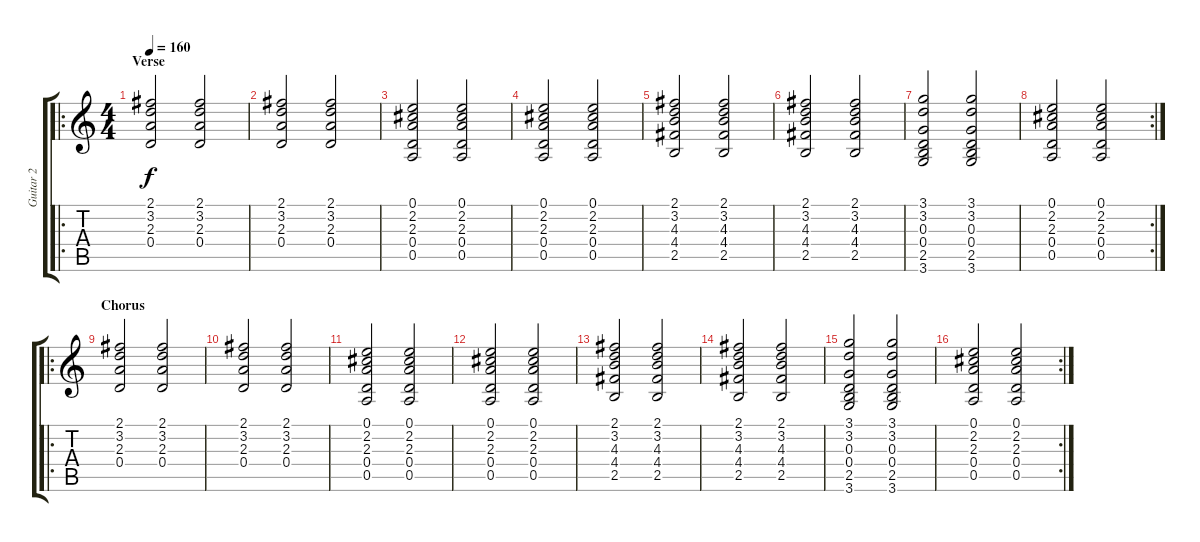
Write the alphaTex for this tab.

\track ("Guitar 2" "Guitar 2") {instrument acousticguitarnylon}
\staff {score tabs}
\tuning (E4 B3 G3 D3 A2 E2) {hide}
\ro
\ts (4 4)
\section ("" "Verse")
\tempo 160
\clef g2
\ks c
(2.1 3.2 2.3 0.4).2{dy f} (2.1 3.2 2.3 0.4).2 |
(2.1 3.2 2.3 0.4).2 (2.1 3.2 2.3 0.4).2 |
(0.1 2.2 2.3 0.4 0.5).2 (0.1 2.2 2.3 0.4 0.5).2 |
(0.1 2.2 2.3 0.4 0.5).2 (0.1 2.2 2.3 0.4 0.5).2 |
(2.1 3.2 4.3 4.4 2.5).2 (2.1 3.2 4.3 4.4 2.5).2 |
(2.1 3.2 4.3 4.4 2.5).2 (2.1 3.2 4.3 4.4 2.5).2 |
(3.1 3.2 0.3 0.4 2.5 3.6).2 (3.1 3.2 0.3 0.4 2.5 3.6).2 |
\rc 2
(0.1 2.2 2.3 0.4 0.5).2 (0.1 2.2 2.3 0.4 0.5).2 |
\ro
\section ("" "Chorus")
(2.1 3.2 2.3 0.4).2 (2.1 3.2 2.3 0.4).2 |
(2.1 3.2 2.3 0.4).2 (2.1 3.2 2.3 0.4).2 |
(0.1 2.2 2.3 0.4 0.5).2 (0.1 2.2 2.3 0.4 0.5).2 |
(0.1 2.2 2.3 0.4 0.5).2 (0.1 2.2 2.3 0.4 0.5).2 |
(2.1 3.2 4.3 4.4 2.5).2 (2.1 3.2 4.3 4.4 2.5).2 |
(2.1 3.2 4.3 4.4 2.5).2 (2.1 3.2 4.3 4.4 2.5).2 |
(3.1 3.2 0.3 0.4 2.5 3.6).2 (3.1 3.2 0.3 0.4 2.5 3.6).2 |
\rc 2
(0.1 2.2 2.3 0.4 0.5).2 (0.1 2.2 2.3 0.4 0.5).2
